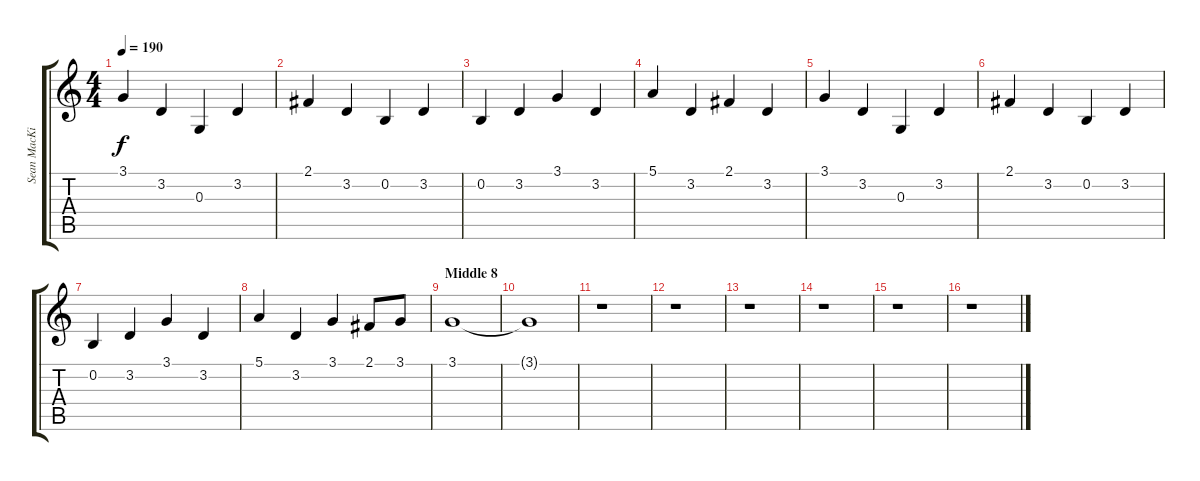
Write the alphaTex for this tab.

\track ("Sean MacKin (Violin)" "Sean MacKi") {instrument violin}
\staff {score tabs}
\tuning (E4 B3 G3 D3 A2 E2) {hide}
\ts (4 4)
\tempo 190
\clef g2
\ks c
3.1.4{dy f} 3.2.4 0.3.4 3.2.4 |
2.1.4 3.2.4 0.2.4 3.2.4 |
0.2.4 3.2.4 3.1.4 3.2.4 |
5.1.4 3.2.4 2.1.4 3.2.4 |
3.1.4 3.2.4 0.3.4 3.2.4 |
2.1.4 3.2.4 0.2.4 3.2.4 |
0.2.4 3.2.4 3.1.4 3.2.4 |
5.1.4 3.2.4 3.1.4 2.1.8 3.1.8 |
\section ("" "Middle 8")
3.1.1{volume 1} |
3.1{t}.1 |
r.1 |
r.1 |
r.1 |
r.1 |
r.1 |
r.1
